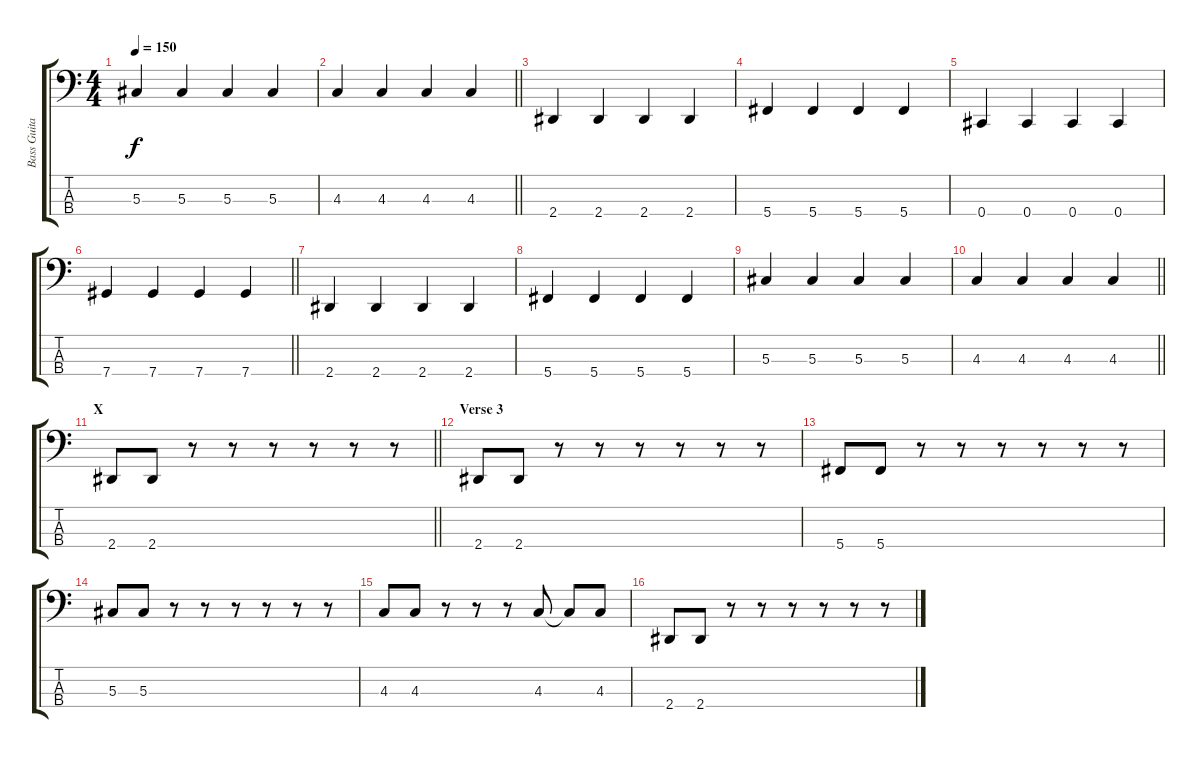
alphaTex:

\track ("Bass Guitar" "Bass Guita") {instrument electricbassfinger}
\staff {score tabs}
\tuning (Gb2 Db2 Ab1 Db1) {hide}
\ts (4 4)
\tempo 150
\clef f4
\ks c
5.3.4{dy f} 5.3.4 5.3.4 5.3.4 |
\barLineRight lightlight
4.3.4 4.3.4 4.3.4 4.3.4 |
2.4.4 2.4.4 2.4.4 2.4.4 |
5.4.4 5.4.4 5.4.4 5.4.4 |
0.4.4 0.4.4 0.4.4 0.4.4 |
\barLineRight lightlight
7.4.4 7.4.4 7.4.4 7.4.4 |
2.4.4 2.4.4 2.4.4 2.4.4 |
5.4.4 5.4.4 5.4.4 5.4.4 |
5.3.4 5.3.4 5.3.4 5.3.4 |
\barLineRight lightlight
4.3.4 4.3.4 4.3.4 4.3.4 |
\section ("" "X")
\barLineRight lightlight
2.4.8 2.4.8 r.8 r.8 r.8 r.8 r.8 r.8 |
\section ("" "Verse 3")
2.4.8 2.4.8 r.8 r.8 r.8 r.8 r.8 r.8 |
5.4.8 5.4.8 r.8 r.8 r.8 r.8 r.8 r.8 |
5.3.8 5.3.8 r.8 r.8 r.8 r.8 r.8 r.8 |
4.3.8 4.3.8 r.8 r.8 r.8 4.3.8 4.3{t}.8 4.3.8 |
2.4.8 2.4.8 r.8 r.8 r.8 r.8 r.8 r.8
